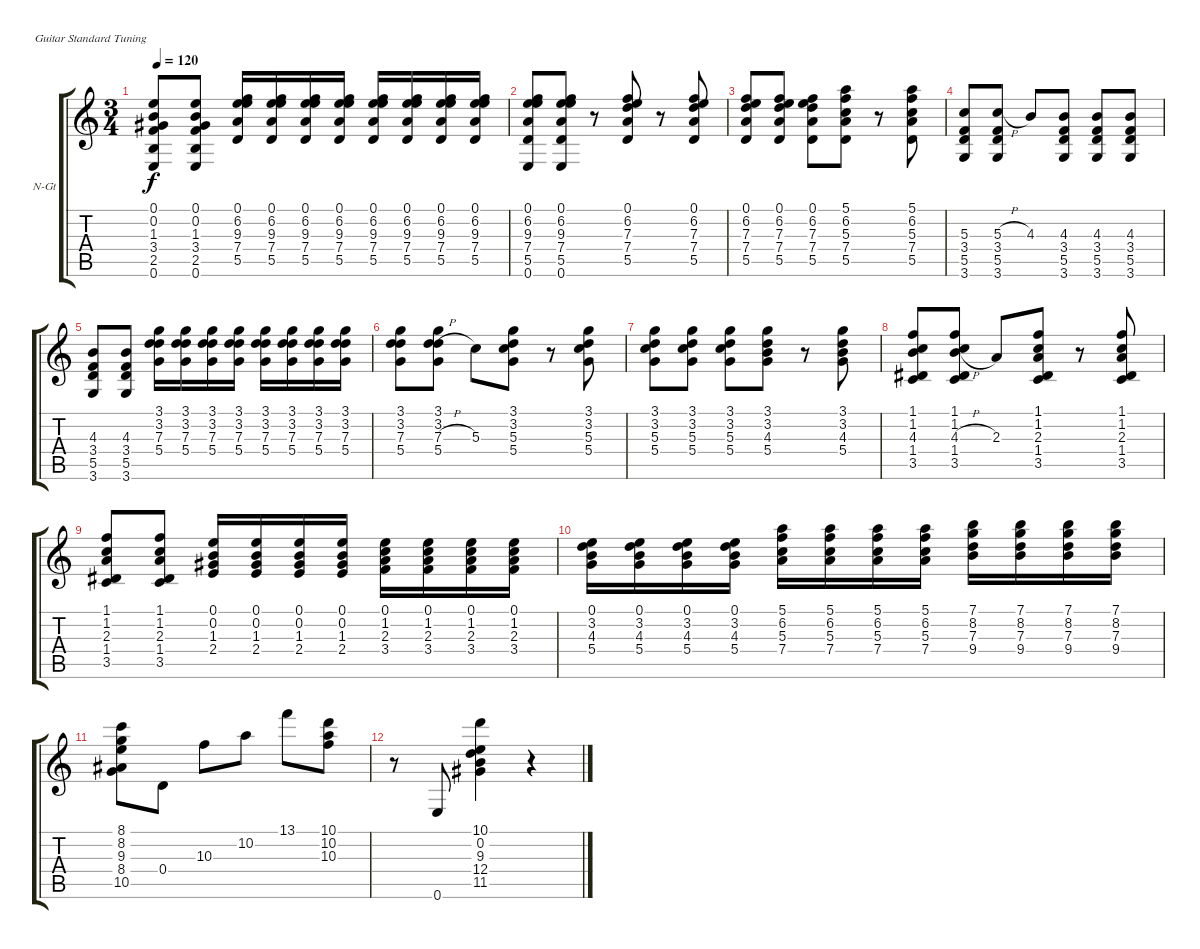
\bracketExtendMode groupsimilarinstruments
\firstSystemTrackNameOrientation horizontal
\otherSystemsTrackNameOrientation horizontal
\track ("Guitarra Flamenca" "N-Gt") {instrument acousticguitarnylon}
\staff {score tabs}
\tuning (E4 B3 G3 D3 A2 E2)
\ts (3 4)
\tempo 120
\clef g2
\ks c
(0.1 0.2 1.3 3.4 2.5 0.6).8{dy f} (0.1 0.2 1.3 3.4 2.5 0.6).8 (0.1 6.2 9.3 7.4 5.5).16 (0.1 6.2 9.3 7.4 5.5).16 (0.1 6.2 9.3 7.4 5.5).16 (0.1 6.2 9.3 7.4 5.5).16 (0.1 6.2 9.3 7.4 5.5).16 (0.1 6.2 9.3 7.4 5.5).16 (0.1 6.2 9.3 7.4 5.5).16 (0.1 6.2 9.3 7.4 5.5).16 |
(0.1 6.2 9.3 7.4 5.5 0.6).8 (0.1 6.2 9.3 7.4 5.5 0.6).8 r.8 (0.1 6.2 7.3 7.4 5.5).8 r.8 (0.1 6.2 7.3 7.4 5.5).8 |
(0.1 6.2 7.3 7.4 5.5).8 (0.1 6.2 7.3 7.4 5.5).8 (0.1 6.2 7.3 7.4 5.5).8 (5.1 6.2 5.3 7.4 5.5).8 r.8 (5.1 6.2 5.3 7.4 5.5).8 |
(5.3 3.4 5.5 3.6).8 (5.3{h} 3.4 5.5 3.6).8 4.3.8 (4.3 3.4 5.5 3.6).8 (4.3 3.4 5.5 3.6).8 (4.3 3.4 5.5 3.6).8 |
(4.3 3.4 5.5 3.6).8 (4.3 3.4 5.5 3.6).8 (3.1 3.2 7.3 5.4).16 (3.1 3.2 7.3 5.4).16 (3.1 3.2 7.3 5.4).16 (3.1 3.2 7.3 5.4).16 (3.1 3.2 7.3 5.4).16 (3.1 3.2 7.3 5.4).16 (3.1 3.2 7.3 5.4).16 (3.1 3.2 7.3 5.4).16 |
(3.1 3.2 7.3 5.4).8 (3.1 3.2 7.3{h} 5.4).8 5.3.8 (3.1 3.2 5.3 5.4).8 r.8 (3.1 3.2 5.3 5.4).8 |
(3.1 3.2 5.3 5.4).8 (3.1 3.2 5.3 5.4).8 (3.1 3.2 5.3 5.4).8 (3.1 3.2 4.3 5.4).8 r.8 (3.1 3.2 4.3 5.4).8 |
(1.1 1.2 4.3 1.4 3.5).8 (1.1 1.2 4.3{h} 1.4 3.5).8 2.3.8 (1.1 1.2 2.3 1.4 3.5).8 r.8 (1.1 1.2 2.3 1.4 3.5).8 |
(1.1 1.2 2.3 1.4 3.5).8 (1.1 1.2 2.3 1.4 3.5).8 (0.1 0.2 1.3 2.4).16 (0.1 0.2 1.3 2.4).16 (0.1 0.2 1.3 2.4).16 (0.1 0.2 1.3 2.4).16 (0.1 1.2 2.3 3.4).16 (0.1 1.2 2.3 3.4).16 (0.1 1.2 2.3 3.4).16 (0.1 1.2 2.3 3.4).16 |
(0.1 3.2 4.3 5.4).16 (0.1 3.2 4.3 5.4).16 (0.1 3.2 4.3 5.4).16 (0.1 3.2 4.3 5.4).16 (5.1 6.2 5.3 7.4).16 (5.1 6.2 5.3 7.4).16 (5.1 6.2 5.3 7.4).16 (5.1 6.2 5.3 7.4).16 (7.1 8.2 7.3 9.4).16 (7.1 8.2 7.3 9.4).16 (7.1 8.2 7.3 9.4).16 (7.1 8.2 7.3 9.4).16 |
(8.1 8.2 9.3 8.4 10.5).8 0.4.8 10.3.8 10.2.8 13.1.8 (10.1 10.2 10.3).8 |
r.8 0.6.8 (10.1 0.2 9.3 12.4 11.5).4 r.4
